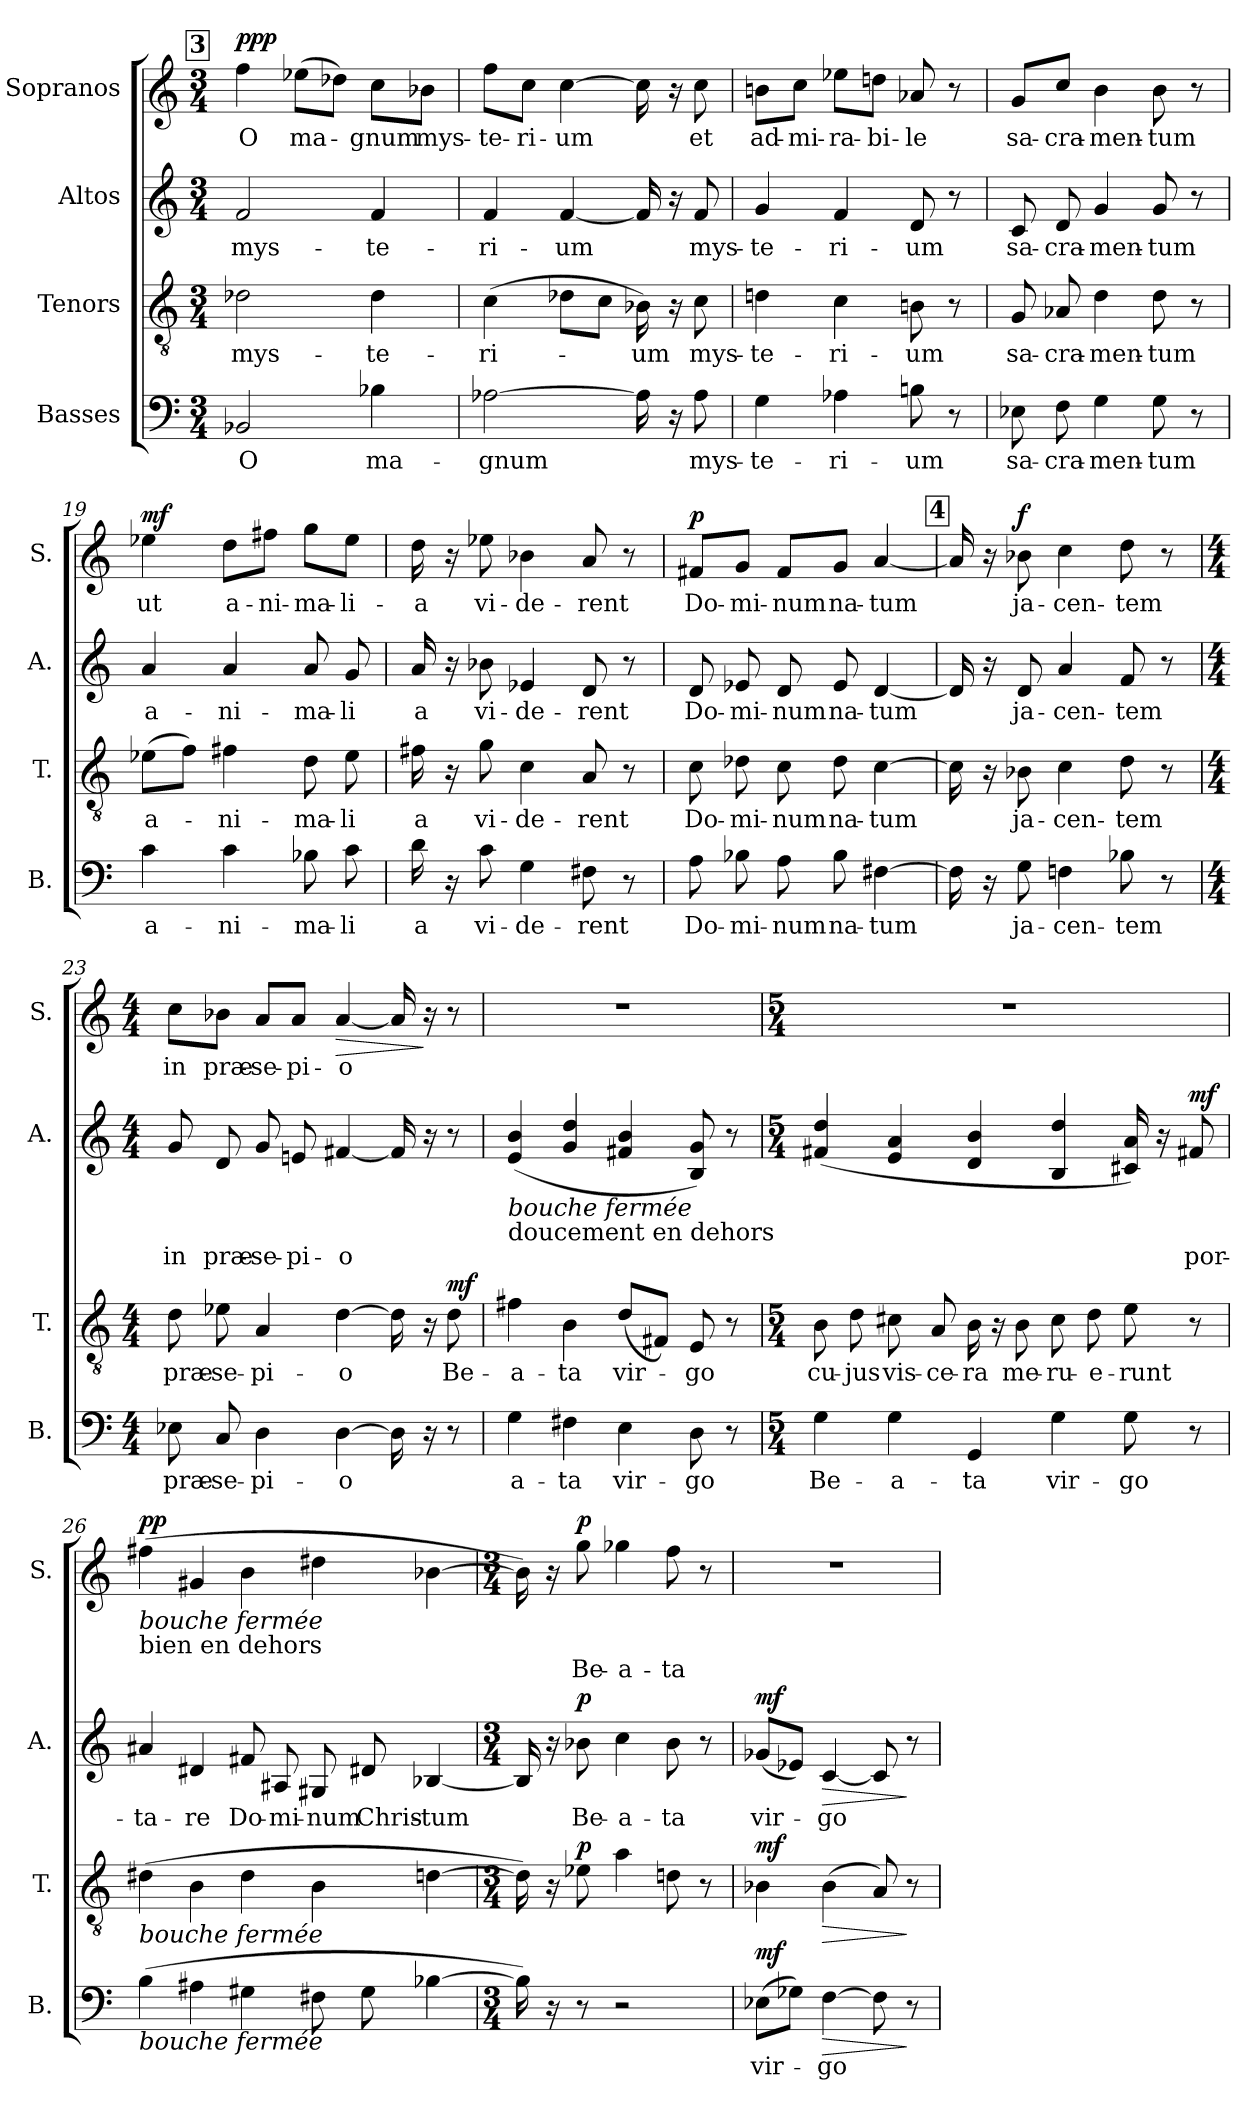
**kern	**text	**dynam	**kern	**text	**dynam	**kern	**text	**dynam	**kern	**text	**dynam
*part4	*part4	*part4	*part3	*part3	*part3	*part2	*part2	*part2	*part1	*part1	*part1
*staff4	*staff4	*staff4	*staff3	*staff3	*staff3	*staff2	*staff2	*staff2	*staff1	*staff1	*staff1
*I"Basses	*	*	*I"Tenors	*	*	*I"Altos	*	*	*I"Sopranos	*	*
*I'B.	*	*	*I'T.	*	*	*I'A.	*	*	*I'S.	*	*
!!LO:LB:g=z
*clefF4	*	*	*clefGv2	*	*	*clefG2	*	*	*clefG2	*	*
*k[]	*	*	*k[]	*	*	*k[]	*	*	*k[]	*	*
*M3/4	*	*	*M3/4	*	*	*M3/4	*	*	*M3/4	*	*
!!LO:REH:place=s1:a:B:fs=14:t=3
=15	=15	=15	=15	=15	=15	=15	=15	=15	=15	=15	=15
!	!LO:LY:b	!	!	!LO:LY:b	!	!	!LO:LY:b	!	!	!LO:LY:b	!LO:DY:a
2BB-X/	O	.	2d-X\	mys-	.	2f/	mys-	.	4ff\	O	ppp
!	!	!	!	!	!	!	!	!	!	!LO:LY:b	!
.	.	.	.	.	.	.	.	.	(>8ee-X\L	ma-	.
.	.	.	.	.	.	.	.	.	8dd-X\J)	.	.
!	!LO:LY:b	!	!	!LO:LY:b	!	!	!LO:LY:b	!	!	!LO:LY:b	!
4B-X\	ma-	.	4d-\	-te-	.	4f/	-te-	.	8cc\L	-gnum	.
!	!	!	!	!	!	!	!	!	!	!LO:LY:b	!
.	.	.	.	.	.	.	.	.	8b-X\J	mys-	.
=16	=16	=16	=16	=16	=16	=16	=16	=16	=16	=16	=16
!	!LO:LY:b	!	!	!LO:LY:b	!	!	!LO:LY:b	!	!	!LO:LY:b	!
[2A-X\	-gnum	.	(>4c\	-ri-	.	4f/	-ri-	.	8ff\L	-te-	.
!	!	!	!	!	!	!	!	!	!	!LO:LY:b	!
.	.	.	.	.	.	.	.	.	8cc\J	-ri-	.
!	!	!	!	!	!	!	!LO:LY:b	!	!	!LO:LY:b	!
.	.	.	8d-X\L	.	.	[4f/	-um	.	[4cc\	-um	.
.	.	.	8c\J	.	.	.	.	.	.	.	.
!	!	!	!	!LO:LY:b	!	!	!	!	!	!	!
16A-\]	.	.	16B-X\)	-um	.	16f/]	.	.	16cc\]	.	.
16r	.	.	16r	.	.	16r	.	.	16r	.	.
!	!LO:LY:b	!	!	!LO:LY:b	!	!	!LO:LY:b	!	!	!LO:LY:b	!
8A-\	mys-	.	8c\	mys-	.	8f/	mys-	.	8cc\	et	.
=17	=17	=17	=17	=17	=17	=17	=17	=17	=17	=17	=17
!	!LO:LY:b	!	!	!LO:LY:b	!	!	!LO:LY:b	!	!	!LO:LY:b	!
4G\	-te-	.	4dn\	-te-	.	4g/	-te-	.	8bn\L	ad-	.
!	!	!	!	!	!	!	!	!	!	!LO:LY:b	!
.	.	.	.	.	.	.	.	.	8cc\J	-mi-	.
!	!LO:LY:b	!	!	!LO:LY:b	!	!	!LO:LY:b	!	!	!LO:LY:b	!
4A-X\	-ri-	.	4c\	-ri-	.	4f/	-ri-	.	8ee-X\L	-ra-	.
!	!	!	!	!	!	!	!	!	!	!LO:LY:b	!
.	.	.	.	.	.	.	.	.	8ddn\J	-bi-	.
!	!LO:LY:b	!	!	!LO:LY:b	!	!	!LO:LY:b	!	!	!LO:LY:b	!
8Bn\	-um	.	8Bn\	-um	.	8d/	-um	.	8a-X/	-le	.
8r	.	.	8r	.	.	8r	.	.	8r	.	.
=18	=18	=18	=18	=18	=18	=18	=18	=18	=18	=18	=18
!	!LO:LY:b	!	!	!LO:LY:b	!	!	!LO:LY:b	!	!	!LO:LY:b	!
8E-X\	sa-	.	8G/	sa-	.	8c/	sa-	.	8g/L	sa-	.
!	!LO:LY:b	!	!	!LO:LY:b	!	!	!LO:LY:b	!	!	!LO:LY:b	!
8F\	-cra-	.	8A-X/	-cra-	.	8d/	-cra-	.	8cc/J	-cra-	.
!	!LO:LY:b	!	!	!LO:LY:b	!	!	!LO:LY:b	!	!	!LO:LY:b	!
4G\	-men-	.	4d\	-men-	.	4g/	-men-	.	4b\	-men-	.
!	!LO:LY:b	!	!	!LO:LY:b	!	!	!LO:LY:b	!	!	!LO:LY:b	!
8G\	-tum	.	8d\	-tum	.	8g/	-tum	.	8b\	-tum	.
8r	.	.	8r	.	.	8r	.	.	8r	.	.
!!LO:PB:g=z
=19	=19	=19	=19	=19	=19	=19	=19	=19	=19	=19	=19
!	!LO:LY:b	!	!	!LO:LY:b	!	!	!LO:LY:b	!	!	!LO:LY:b	!LO:DY:a
4c\	a-	.	(>8e-X\L	a-	.	4a/	a-	.	4ee-X\	ut	mf
.	.	.	8f\J)	.	.	.	.	.	.	.	.
!	!LO:LY:b	!	!	!LO:LY:b	!	!	!LO:LY:b	!	!	!LO:LY:b	!
4c\	-ni-	.	4f#X\	-ni-	.	4a/	-ni-	.	8dd\L	a-	.
!	!	!	!	!	!	!	!	!	!	!LO:LY:b	!
.	.	.	.	.	.	.	.	.	8ff#X\J	-ni-	.
!	!LO:LY:b	!	!	!LO:LY:b	!	!	!LO:LY:b	!	!	!LO:LY:b	!
8B-X\	-ma-	.	8d\	-ma-	.	8a/	-ma-	.	8gg\L	-ma-	.
!	!LO:LY:b	!	!	!LO:LY:b	!	!	!LO:LY:b	!	!	!LO:LY:b	!
8c\	-li	.	8e-\	-li	.	8g/	-li	.	8ee-\J	-li-	.
=20	=20	=20	=20	=20	=20	=20	=20	=20	=20	=20	=20
!	!LO:LY:b	!	!	!LO:LY:b	!	!	!LO:LY:b	!	!	!LO:LY:b	!
16d\	-a	.	16f#X\	-a	.	16a/	-a	.	16dd\	-a	.
16r	.	.	16r	.	.	16r	.	.	16r	.	.
!	!LO:LY:b	!	!	!LO:LY:b	!	!	!LO:LY:b	!	!	!LO:LY:b	!
8c\	vi-	.	8g\	vi-	.	8b-X\	vi-	.	8ee-X\	vi-	.
!	!LO:LY:b	!	!	!LO:LY:b	!	!	!LO:LY:b	!	!	!LO:LY:b	!
4G\	-de-	.	4c\	-de-	.	4e-X/	-de-	.	4b-X\	-de-	.
!	!LO:LY:b	!	!	!LO:LY:b	!	!	!LO:LY:b	!	!	!LO:LY:b	!
8F#X\	-rent	.	8A/	-rent	.	8d/	-rent	.	8a/	-rent	.
8r	.	.	8r	.	.	8r	.	.	8r	.	.
=21	=21	=21	=21	=21	=21	=21	=21	=21	=21	=21	=21
!	!LO:LY:b	!	!	!LO:LY:b	!	!	!LO:LY:b	!	!	!LO:LY:b	!LO:DY:a
8A\	Do-	.	8c\	Do-	.	8d/	Do-	.	8f#X/L	Do-	p
!	!LO:LY:b	!	!	!LO:LY:b	!	!	!LO:LY:b	!	!	!LO:LY:b	!
8B-X\	-mi-	.	8d-X\	-mi-	.	8e-X/	-mi-	.	8g/J	-mi-	.
!	!LO:LY:b	!	!	!LO:LY:b	!	!	!LO:LY:b	!	!	!LO:LY:b	!
8A\	-num	.	8c\	-num	.	8d/	-num	.	8f#/L	-num	.
!	!LO:LY:b	!	!	!LO:LY:b	!	!	!LO:LY:b	!	!	!LO:LY:b	!
8B-\	na-	.	8d-\	na-	.	8e-/	na-	.	8g/J	na-	.
!	!LO:LY:b	!	!	!LO:LY:b	!	!	!LO:LY:b	!	!	!LO:LY:b	!
[4F#X\	-tum	.	[4c\	-tum	.	[4d/	-tum	.	[4a/	-tum	.
!!LO:REH:place=s1:a:B:fs=14:t=4
=22	=22	=22	=22	=22	=22	=22	=22	=22	=22	=22	=22
16F#\]	.	.	16c\]	.	.	16d/]	.	.	16a/]	.	.
16r	.	.	16r	.	.	16r	.	.	16r	.	.
!	!LO:LY:b	!	!	!LO:LY:b	!	!	!LO:LY:b	!	!	!LO:LY:b	!LO:DY:a
8G\	ja-	.	8B-X\	ja-	.	8d/	ja-	.	8b-X\	ja-	f
!	!LO:LY:b	!	!	!LO:LY:b	!	!	!LO:LY:b	!	!	!LO:LY:b	!
4Fn\	-cen-	.	4c\	-cen-	.	4a/	-cen-	.	4cc\	-cen-	.
!	!LO:LY:b	!	!	!LO:LY:b	!	!	!LO:LY:b	!	!	!LO:LY:b	!
8B-X\	-tem	.	8d\	-tem	.	8f/	-tem	.	8dd\	-tem	.
8r	.	.	8r	.	.	8r	.	.	8r	.	.
!!LO:LB:g=z
=23	=23	=23	=23	=23	=23	=23	=23	=23	=23	=23	=23
*M4/4	*	*	*M4/4	*	*	*M4/4	*	*	*M4/4	*	*
!	!LO:LY:b	!	!	!LO:LY:b	!	!	!LO:LY:b	!	!	!LO:LY:b	!
8E-X\	præ-	.	8d\	præ-	.	8g/	in	.	8cc\L	in	.
!	!LO:LY:b	!	!	!LO:LY:b	!	!	!LO:LY:b	!	!	!LO:LY:b	!
8C/	-se-	.	8e-X\	-se-	.	8d/	præ-	.	8b-X\J	præ-	.
!	!LO:LY:b	!	!	!LO:LY:b	!	!	!LO:LY:b	!	!	!LO:LY:b	!
4D\	-pi-	.	4A/	-pi-	.	8g/	-se-	.	8a/L	-se-	.
!	!	!	!	!	!	!	!LO:LY:b	!	!	!LO:LY:b	!
.	.	.	.	.	.	8en/	-pi-	.	8a/J	-pi-	.
!	!LO:LY:b	!	!	!LO:LY:b	!	!	!LO:LY:b	!	!	!LO:LY:b	!LO:HP:b
!	!	!	!	!	!	!	!	!	!	!	!LO:DY:n=1:a
!	!	!	!	!	!	!	!	!	!	!	!LO:DY:n=2:a
[4D\	-o	.	[4d\	-o	.	[4f#X/	-o	.	[4a/	-o	> other-dynamics p
16D\]	.	.	16d\]	.	.	16f#/]	.	.	16a/]	.	.
16r	.	.	16r	.	.	16r	.	.	16r	.	]
!	!	!	!	!LO:LY:b	!LO:DY:a	!	!	!	!	!	!
8r	.	.	8d\	Be-	mf	8r	.	.	8r	.	.
=24	=24	=24	=24	=24	=24	=24	=24	=24	=24	=24	=24
!	!	!	!	!	!	!LO:TX:b:i:t=bouche fermée	!	!	!	!	!
!	!	!	!	!	!	!LO:TX:b:t=doucement en dehors	!	!	!	!	!
!	!LO:LY:b	!	!	!LO:LY:b	!	!	!	!	!	!	!
4G\	-a-	.	4f#X\	-a-	.	(>4e/ 4b/	.	.	1r	.	.
!	!LO:LY:b	!	!	!LO:LY:b	!	!	!	!LO:DY:a	!	!	!
!	!	!	!	!	!	!	!	!LO:DY:n=1:a	!	!	!
4F#X\	-ta	.	4B\	-ta	.	4g/ 4dd/	.	p other-dynamics	.	.	.
!	!LO:LY:b	!	!	!LO:LY:b	!	!	!	!	!	!	!
4E\	vir-	.	(<8d/L	vir-	.	4f#X/ 4b/	.	.	.	.	.
.	.	.	8F#X/J)	.	.	.	.	.	.	.	.
!	!LO:LY:b	!	!	!LO:LY:b	!	!	!	!	!	!	!
8D\	-go	.	8E/	-go	.	8B/ 8g/)	.	.	.	.	.
8r	.	.	8r	.	.	8r	.	.	.	.	.
=25	=25	=25	=25	=25	=25	=25	=25	=25	=25	=25	=25
*M5/4	*	*	*M5/4	*	*	*M5/4	*	*	*M5/4	*	*
!	!LO:LY:b	!	!	!LO:LY:b	!	!	!	!	!	!	!
4G\	Be-	.	8B\	cu-	.	(>4f#X/ 4dd/	.	.	4%5r	.	.
!	!	!	!	!LO:LY:b	!	!	!	!	!	!	!
.	.	.	8d\	-jus	.	.	.	.	.	.	.
!	!LO:LY:b	!	!	!LO:LY:b	!	!	!	!	!	!	!
4G\	-a-	.	8c#X\	vis-	.	4e/ 4a/	.	.	.	.	.
!	!	!	!	!LO:LY:b	!	!	!	!	!	!	!
.	.	.	8A/	-ce-	.	.	.	.	.	.	.
!	!LO:LY:b	!	!	!LO:LY:b	!	!	!	!	!	!	!
4GG/	-ta	.	16B\	-ra	.	4d/ 4b/	.	.	.	.	.
.	.	.	16r	.	.	.	.	.	.	.	.
!	!	!	!	!LO:LY:b	!	!	!	!	!	!	!
.	.	.	8B\	me-	.	.	.	.	.	.	.
!	!LO:LY:b	!	!	!LO:LY:b	!	!	!	!	!	!	!
4G\	vir-	.	8c#\	-ru-	.	4B/ 4dd/	.	.	.	.	.
!	!	!	!	!LO:LY:b	!	!	!	!	!	!	!
.	.	.	8d\	-e-	.	.	.	.	.	.	.
!	!LO:LY:b	!	!	!LO:LY:b	!	!	!	!	!	!	!
8G\	-go	.	8e\	-runt	.	16c#X/ 16a/)	.	.	.	.	.
.	.	.	.	.	.	16r	.	.	.	.	.
!	!	!	!	!	!	!	!LO:LY:b	!LO:DY:a	!	!	!
8r	.	.	8r	.	.	8f#X/	por-	mf	.	.	.
!!LO:LB:g=z
=26	=26	=26	=26	=26	=26	=26	=26	=26	=26	=26	=26
!	!	!	!	!	!	!	!	!	!LO:TX:b:i:t=bouche fermée	!	!
!	!	!	!	!	!	!	!	!	!LO:TX:b:t=bien en dehors	!	!
!	!	!	!LO:TX:b:i:t=bouche fermée	!	!	!	!	!	!	!	!
!LO:TX:b:i:t=bouche fermée	!	!	!	!	!	!	!	!	!	!	!
!	!	!	!	!	!	!	!LO:LY:b	!	!	!	!LO:DY:a
(>4B\	.	.	(>4d#X\	.	.	4a#X/	-ta-	.	(>4ff#X\	.	pp
!	!	!	!	!	!	!	!LO:LY:b	!	!	!	!
4A#X\	.	.	4B\	.	.	4d#X/	-re	.	4g#X/	.	.
!	!	!	!	!	!	!	!LO:LY:b	!	!	!	!
4G#X\	.	.	4d#\	.	.	8f#X/	Do-	.	4b\	.	.
!	!	!	!	!	!	!	!LO:LY:b	!	!	!	!
.	.	.	.	.	.	8A#X/	-mi-	.	.	.	.
!	!	!	!	!	!	!	!LO:LY:b	!	!	!	!
8F#X\	.	.	4B\	.	.	8G#X/	-num	.	4dd#X\	.	.
!	!	!	!	!	!	!	!LO:LY:b	!	!	!	!
8G#\	.	.	.	.	.	8d#X/	Chris-	.	.	.	.
!	!	!	!	!	!	!	!LO:LY:b	!	!	!	!
[4B-X\	.	.	[4dn\	.	.	[4B-X/	-tum	.	[4b-X\	.	.
=27	=27	=27	=27	=27	=27	=27	=27	=27	=27	=27	=27
*M3/4	*	*	*M3/4	*	*	*M3/4	*	*	*M3/4	*	*
16B-\])	.	.	16d\])	.	.	16B-/]	.	.	16b-\])	.	.
16r	.	.	16r	.	.	16r	.	.	16r	.	.
!	!	!	!	!	!LO:DY:a	!	!LO:LY:b	!LO:DY:a	!	!LO:LY:b	!LO:DY:a
8r	.	.	8e-X\	.	p	8b-X\	Be-	p	8gg\	Be-	p
!	!	!	!	!	!	!	!LO:LY:b	!	!	!LO:LY:b	!
2r	.	.	4a\	.	.	4cc\	-a-	.	4gg-X\	-a-	.
!	!	!	!	!	!	!	!LO:LY:b	!	!	!LO:LY:b	!
.	.	.	8dn\	.	.	8b-\	-ta	.	8ff\	-ta	.
.	.	.	8r	.	.	8r	.	.	8r	.	.
=28	=28	=28	=28	=28	=28	=28	=28	=28	=28	=28	=28
!	!LO:LY:b	!LO:DY:a	!	!	!LO:DY:a	!	!LO:LY:b	!LO:DY:a	!	!	!
(>8E-X\L	vir-	mf	4B-X\	.	mf	(<8g-X/L	vir-	mf	2.r	.	.
8G-X\J)	.	.	.	.	.	8e-X/J)	.	.	.	.	.
!	!LO:LY:b	!LO:HP:b	!	!	!LO:HP:b	!	!LO:LY:b	!LO:HP:b	!	!	!
[4F\	-go	>	(<4B-\	.	>	[4c/	-go	>	.	.	.
8F\]	.	.	8A/)	.	.	8c/]	.	.	.	.	.
8r	.	]	8r	.	]	8r	.	]	.	.	.
=	=	=	=	=	=	=	=	=	=	=	=
*-	*-	*-	*-	*-	*-	*-	*-	*-	*-	*-	*-
